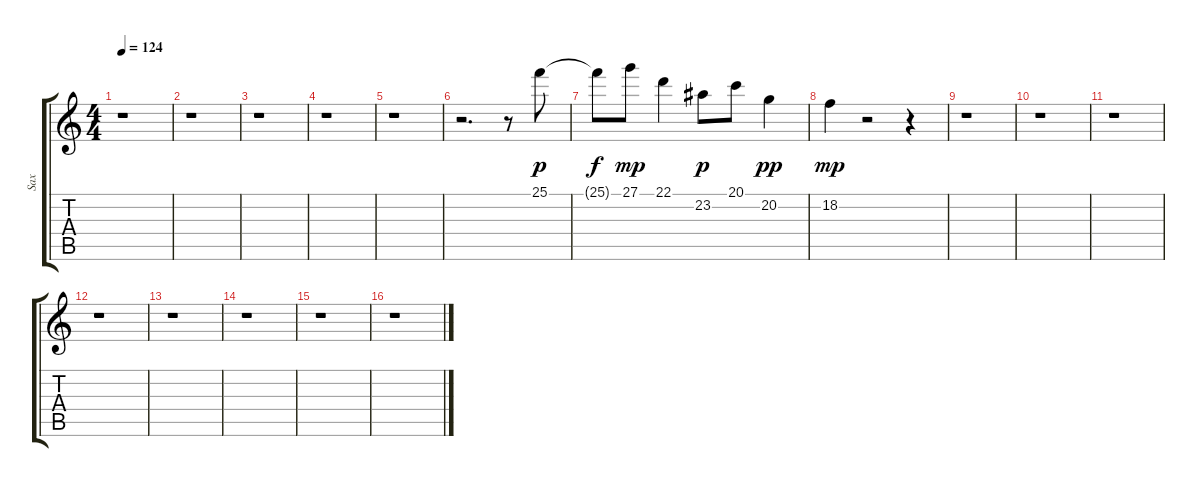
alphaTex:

\track ("Sax" "Sax") {instrument sopranosax}
\staff {score tabs}
\tuning (E4 B3 G3 D3 A2 E2) {hide}
\ts (4 4)
\tempo 124
\clef g2
\ks c
r.1{dy p} |
r.1 |
r.1 |
r.1 |
r.1 |
r.2{d} r.8 25.1.8 |
25.1{t}.8{dy f} 27.1.8{dy mp} 22.1.4 23.2.8{dy p} 20.1.8 20.2.4{dy pp} |
18.2.4{dy mp} r.2 r.4 |
r.1 |
r.1 |
r.1 |
r.1 |
r.1 |
r.1 |
r.1 |
r.1
